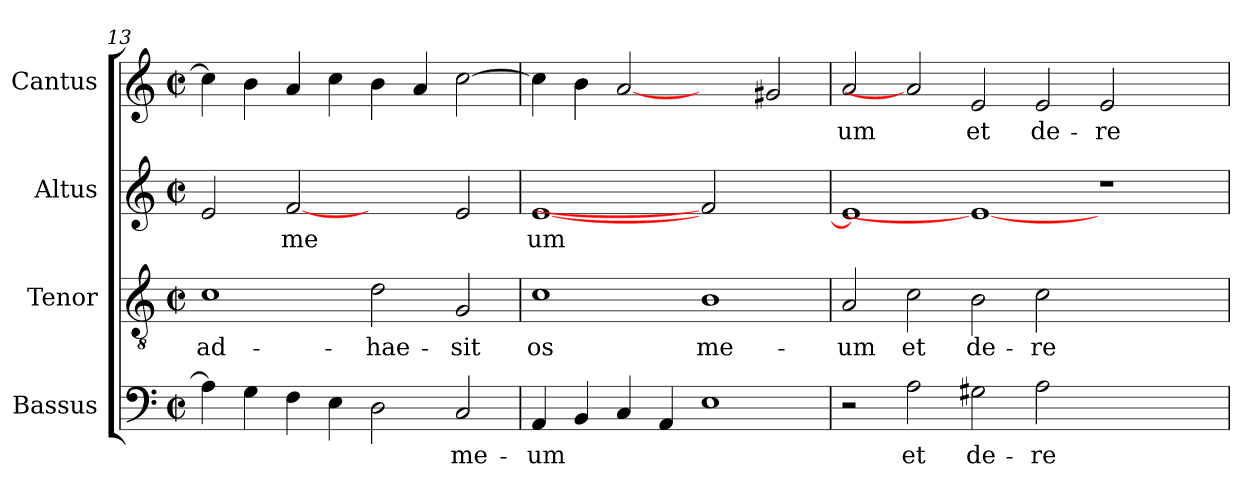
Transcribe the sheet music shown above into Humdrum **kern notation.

**kern	**text	**kern	**text	**kern	**text	**kern	**text
*part4	*part4	*part3	*part3	*part2	*part2	*part1	*part1
*staff4	*staff4	*staff3	*staff3	*staff2	*staff2	*staff1	*staff1
*I"Bassus	*	*I"Tenor	*	*I"Altus	*	*I"Cantus	*
*clefF4	*	*clefGv2	*	*clefG2	*	*clefG2	*
*M2/2	*	*M2/2	*	*M2/2	*	*M2/2	*
*met(c|)	*	*met(c|)	*	*met(c|)	*	*met(c|)	*
=13	=13	=13	=13	=13	=13	=13	=13
!	!	!	!LO:LY:b:cj	!	!	!	!
4A\]	.	1c	ad-	2e/	.	4cc\]	.
4G\	.	.	.	.	.	4b\	.
!	!	!	!	!	!LO:LY:b:cj	!	!
4F\	.	.	.	[2f	me	4a/	.
4E\	.	.	.	.	.	4cc\	.
!	!	!	!LO:LY:b:cj	!	!	!	!
2D\	.	2d\	-hae-	2ryy	.	4b\	.
.	.	.	.	.	.	4a/	.
!	!LO:LY:b:cj	!	!LO:LY:b:cj	!	!	!	!
2C/	me-	2G/	-sit	2e/	.	[>2cc\	.
=14	=14	=14	=14	=14	=14	=14	=14
!	!LO:LY:b	!	!LO:LY:b:cj	!	!LO:LY:b:cj	!	!
4AA/	-um	1c	os	[<1e	um	4cc\]	.
4BB/	.	.	.	.	.	4b\	.
4C/	.	.	.	.	.	[2a	.
4AA/	.	.	.	.	.	.	.
!	!	!	!LO:LY:b:cj	!	!	!	!
1E	.	1B	me-	2f]	.	2ryy	.
.	.	.	.	2ryy	.	2g#/	.
=15	=15	=15	=15	=15	=15	=15	=15
!	!	!	!LO:LY:b:cj	!	!	!	!LO:LY:b:cj
2r	.	2A/	-um	1e]	.	2a/	-um
!	!LO:LY:b:cj	!	!LO:LY:b:cj	!	!	!	!
2A\	et	2c\	et	.	.	2a]	.
!	!LO:LY:b:cj	!	!LO:LY:b:cj	!	!	!	!LO:LY:b:cj
2G#X\	de-	2B\	de-	1e_	.	2e/	et
!	!LO:LY:b:cj	!	!LO:LY:b:cj	!	!	!	!LO:LY:b:cj
2A\	-re-	2c\	-re-	.	.	2e/	de-
!	!	!	!	!	!	!	!LO:LY:b:cj
1ryy	.	1ryy	.	1r	.	2e/	-re-
.	.	.	.	.	.	2ryy	.
=	=	=	=	=	=	=	=
*-	*-	*-	*-	*-	*-	*-	*-
